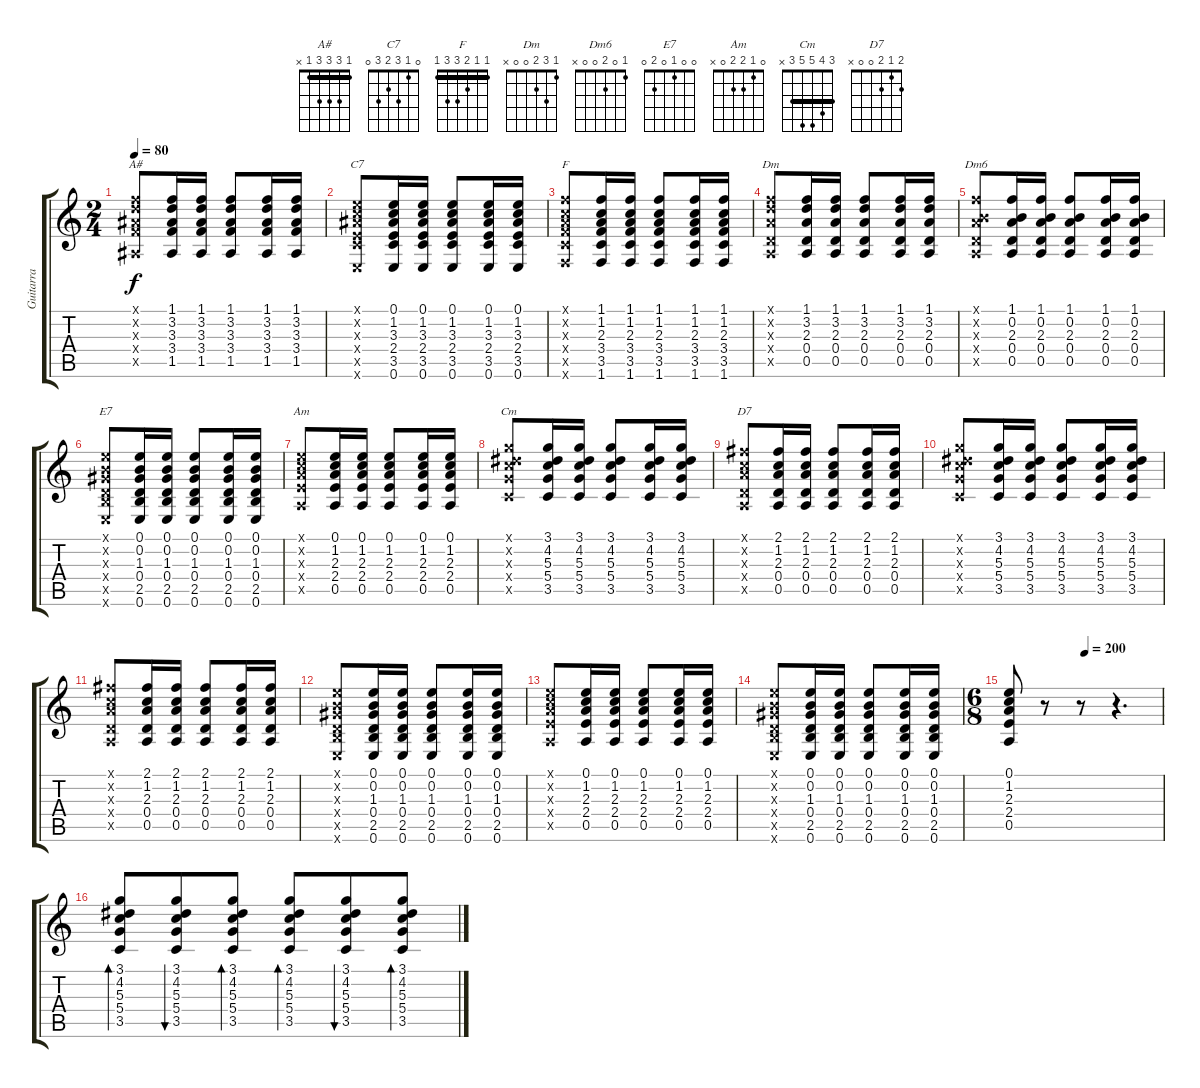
\track ("Guitarra" "Guitarra") {instrument acousticguitarnylon}
\staff {score tabs}
\tuning (E4 B3 G3 D3 A2 E2) {hide}
\chord ("A#" 1 3 3 3 1 x) {barre 1}
\chord ("C7" 0 1 3 2 3 0)
\chord ("F" 1 1 2 3 3 1) {barre 1}
\chord ("Dm" 1 3 2 0 0 x)
\chord ("Dm6" 1 0 2 0 0 x)
\chord ("E7" 0 0 1 0 2 0)
\chord ("Am" 0 1 2 2 0 x)
\chord ("Cm" 3 4 5 5 3 x) {barre 3}
\chord ("D7" 2 1 2 0 0 x)
\ts (2 4)
\tempo 80
\clef g2
\ks c
(1.1{x} 3.2{x} 3.3{x} 3.4{x} 1.5{x}).8{ch "A#" dy f} (1.1 3.2 3.3 3.4 1.5).16 (1.1 3.2 3.3 3.4 1.5).16 (1.1 3.2 3.3 3.4 1.5).8 (1.1 3.2 3.3 3.4 1.5).16 (1.1 3.2 3.3 3.4 1.5).16 |
(0.1{x} 1.2{x} 3.3{x} 2.4{x} 3.5{x} 0.6{x}).8{ch "C7"} (0.1 1.2 3.3 2.4 3.5 0.6).16 (0.1 1.2 3.3 2.4 3.5 0.6).16 (0.1 1.2 3.3 2.4 3.5 0.6).8 (0.1 1.2 3.3 2.4 3.5 0.6).16 (0.1 1.2 3.3 2.4 3.5 0.6).16 |
(1.1{x} 1.2{x} 2.3{x} 3.4{x} 3.5{x} 1.6{x}).8{ch "F"} (1.1 1.2 2.3 3.4 3.5 1.6).16 (1.1 1.2 2.3 3.4 3.5 1.6).16 (1.1 1.2 2.3 3.4 3.5 1.6).8 (1.1 1.2 2.3 3.4 3.5 1.6).16 (1.1 1.2 2.3 3.4 3.5 1.6).16 |
(1.1{x} 3.2{x} 2.3{x} 0.4{x} 0.5{x}).8{ch "Dm"} (1.1 3.2 2.3 0.4 0.5).16 (1.1 3.2 2.3 0.4 0.5).16 (1.1 3.2 2.3 0.4 0.5).8 (1.1 3.2 2.3 0.4 0.5).16 (1.1 3.2 2.3 0.4 0.5).16 |
(1.1{x} 0.2{x} 2.3{x} 0.4{x} 0.5{x}).8{ch "Dm6"} (1.1 0.2 2.3 0.4 0.5).16 (1.1 0.2 2.3 0.4 0.5).16 (1.1 0.2 2.3 0.4 0.5).8 (1.1 0.2 2.3 0.4 0.5).16 (1.1 0.2 2.3 0.4 0.5).16 |
(0.1{x} 0.2{x} 1.3{x} 0.4{x} 2.5{x} 0.6{x}).8{ch "E7"} (0.1 0.2 1.3 0.4 2.5 0.6).16 (0.1 0.2 1.3 0.4 2.5 0.6).16 (0.1 0.2 1.3 0.4 2.5 0.6).8 (0.1 0.2 1.3 0.4 2.5 0.6).16 (0.1 0.2 1.3 0.4 2.5 0.6).16 |
(0.1{x} 1.2{x} 2.3{x} 2.4{x} 0.5{x}).8{ch "Am"} (0.1 1.2 2.3 2.4 0.5).16 (0.1 1.2 2.3 2.4 0.5).16 (0.1 1.2 2.3 2.4 0.5).8 (0.1 1.2 2.3 2.4 0.5).16 (0.1 1.2 2.3 2.4 0.5).16 |
(3.1{x} 4.2{x} 5.3{x} 5.4{x} 3.5{x}).8{ch "Cm"} (3.1 4.2 5.3 5.4 3.5).16 (3.1 4.2 5.3 5.4 3.5).16 (3.1 4.2 5.3 5.4 3.5).8 (3.1 4.2 5.3 5.4 3.5).16 (3.1 4.2 5.3 5.4 3.5).16 |
(2.1{x} 1.2{x} 2.3{x} 0.4{x} 0.5{x}).8{ch "D7"} (2.1 1.2 2.3 0.4 0.5).16 (2.1 1.2 2.3 0.4 0.5).16 (2.1 1.2 2.3 0.4 0.5).8 (2.1 1.2 2.3 0.4 0.5).16 (2.1 1.2 2.3 0.4 0.5).16 |
(3.1{x} 4.2{x} 5.3{x} 5.4{x} 3.5{x}).8 (3.1 4.2 5.3 5.4 3.5).16 (3.1 4.2 5.3 5.4 3.5).16 (3.1 4.2 5.3 5.4 3.5).8 (3.1 4.2 5.3 5.4 3.5).16 (3.1 4.2 5.3 5.4 3.5).16 |
(2.1{x} 1.2{x} 2.3{x} 0.4{x} 0.5{x}).8 (2.1 1.2 2.3 0.4 0.5).16 (2.1 1.2 2.3 0.4 0.5).16 (2.1 1.2 2.3 0.4 0.5).8 (2.1 1.2 2.3 0.4 0.5).16 (2.1 1.2 2.3 0.4 0.5).16 |
(0.1{x} 0.2{x} 1.3{x} 0.4{x} 2.5{x} 0.6{x}).8 (0.1 0.2 1.3 0.4 2.5 0.6).16 (0.1 0.2 1.3 0.4 2.5 0.6).16 (0.1 0.2 1.3 0.4 2.5 0.6).8 (0.1 0.2 1.3 0.4 2.5 0.6).16 (0.1 0.2 1.3 0.4 2.5 0.6).16 |
(0.1{x} 1.2{x} 2.3{x} 2.4{x} 0.5{x}).8 (0.1 1.2 2.3 2.4 0.5).16 (0.1 1.2 2.3 2.4 0.5).16 (0.1 1.2 2.3 2.4 0.5).8 (0.1 1.2 2.3 2.4 0.5).16 (0.1 1.2 2.3 2.4 0.5).16 |
(0.1{x} 0.2{x} 1.3{x} 0.4{x} 2.5{x} 0.6{x}).8 (0.1 0.2 1.3 0.4 2.5 0.6).16 (0.1 0.2 1.3 0.4 2.5 0.6).16 (0.1 0.2 1.3 0.4 2.5 0.6).8 (0.1 0.2 1.3 0.4 2.5 0.6).16 (0.1 0.2 1.3 0.4 2.5 0.6).16 |
\ts (6 8)
\tempo (200 0.5)
(0.1 1.2 2.3 2.4 0.5).8 r.8 r.8 r.4{d} |
(3.1 4.2 5.3 5.4 3.5).8{bd 30} (3.1 4.2 5.3 5.4 3.5).8{bu 30} (3.1 4.2 5.3 5.4 3.5).8{bd 30} (3.1 4.2 5.3 5.4 3.5).8{bd 30} (3.1 4.2 5.3 5.4 3.5).8{bu 30} (3.1 4.2 5.3 5.4 3.5).8{bd 30}
